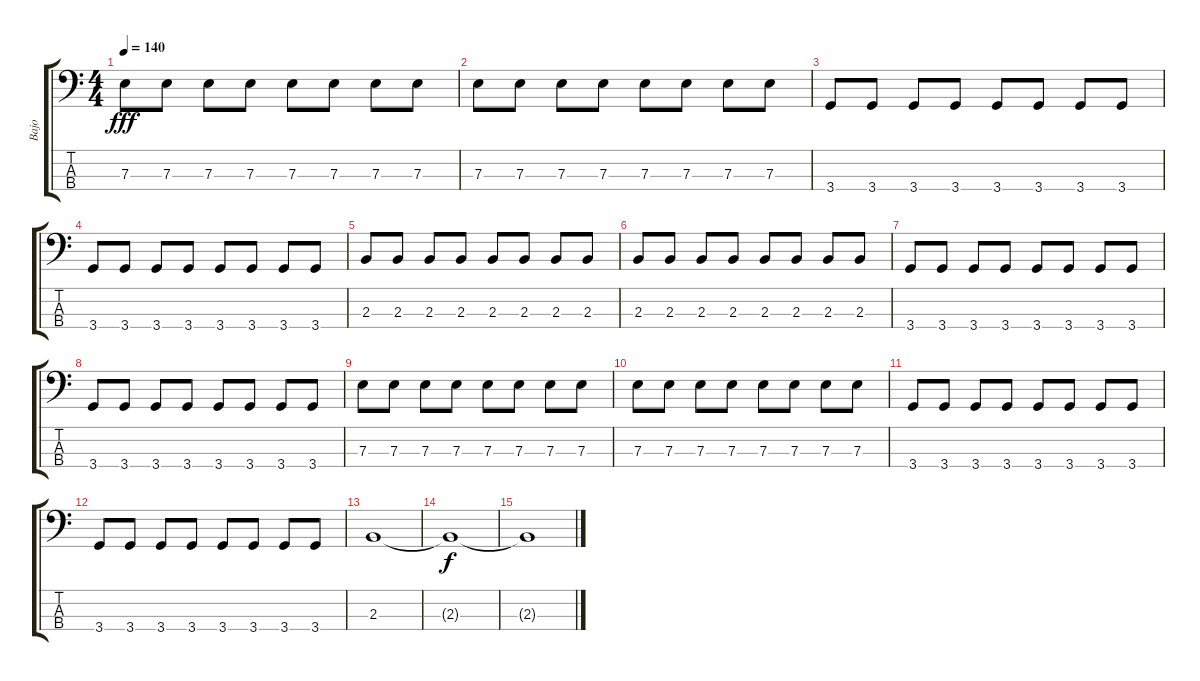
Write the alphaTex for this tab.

\track ("Bajo" "Bajo") {instrument electricbasspick}
\staff {score tabs}
\tuning (G2 D2 A1 E1) {hide}
\ts (4 4)
\tempo 140
\clef f4
\ks c
7.3.8{dy fff} 7.3.8 7.3.8 7.3.8 7.3.8 7.3.8 7.3.8 7.3.8 |
7.3.8 7.3.8 7.3.8 7.3.8 7.3.8 7.3.8 7.3.8 7.3.8 |
3.4.8 3.4.8 3.4.8 3.4.8 3.4.8 3.4.8 3.4.8 3.4.8 |
3.4.8 3.4.8 3.4.8 3.4.8 3.4.8 3.4.8 3.4.8 3.4.8 |
2.3.8{volume 16 instrument lead2sawtooth} 2.3.8 2.3.8 2.3.8 2.3.8 2.3.8 2.3.8 2.3.8 |
2.3.8 2.3.8 2.3.8 2.3.8 2.3.8 2.3.8 2.3.8 2.3.8 |
3.4.8 3.4.8 3.4.8 3.4.8 3.4.8 3.4.8 3.4.8 3.4.8 |
3.4.8 3.4.8 3.4.8 3.4.8 3.4.8 3.4.8 3.4.8 3.4.8 |
7.3.8 7.3.8 7.3.8 7.3.8 7.3.8 7.3.8 7.3.8 7.3.8 |
7.3.8 7.3.8 7.3.8 7.3.8 7.3.8 7.3.8 7.3.8 7.3.8 |
3.4.8 3.4.8 3.4.8 3.4.8 3.4.8 3.4.8 3.4.8 3.4.8 |
3.4.8 3.4.8 3.4.8 3.4.8 3.4.8 3.4.8 3.4.8 3.4.8 |
2.3.1{volume 5 instrument lead2sawtooth} |
2.3{t}.1{dy f} |
2.3{t}.1
